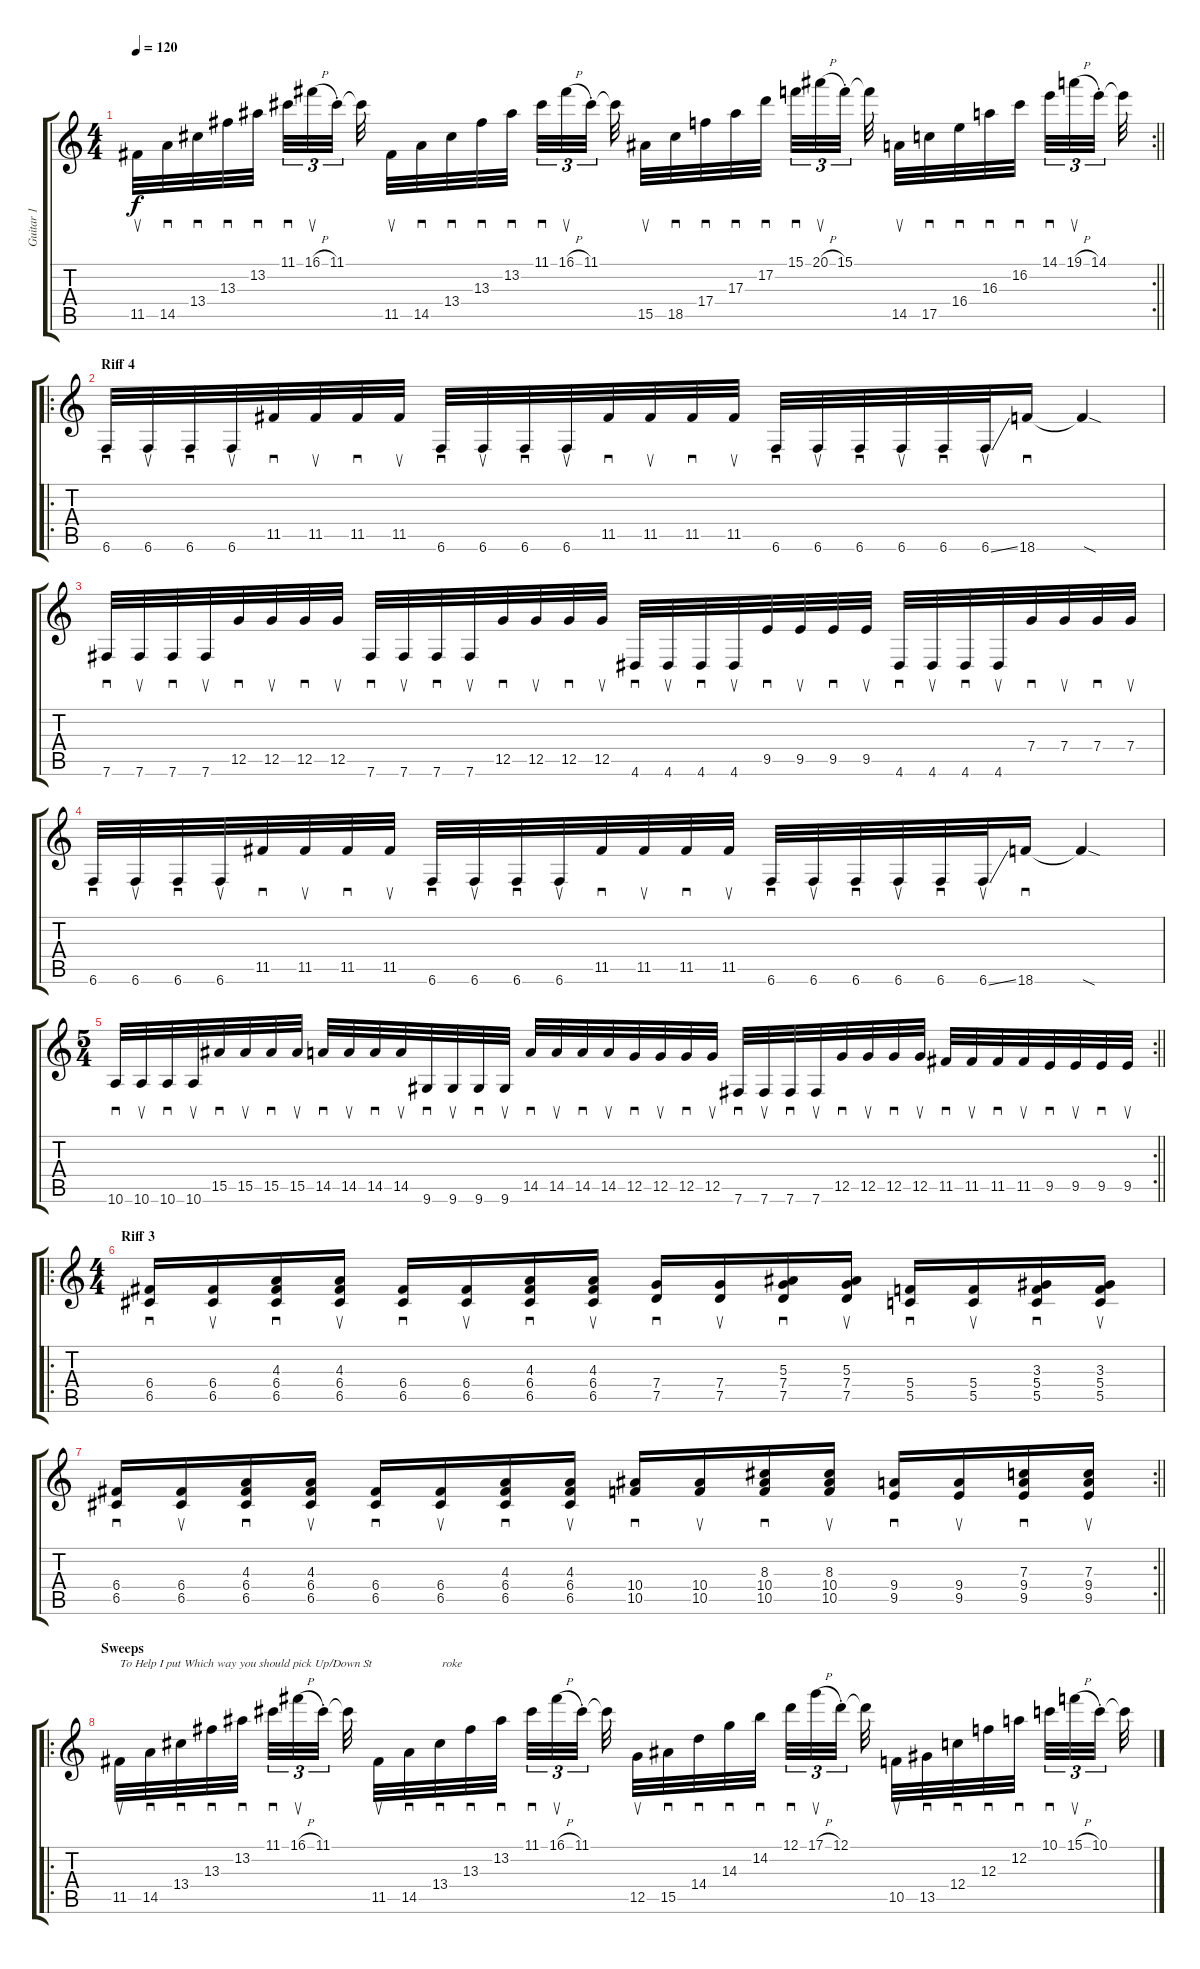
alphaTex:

\track ("Guitar 1" "Guitar 1") {instrument distortionguitar}
\staff {score tabs}
\tuning (D4 A3 F3 C3 G2 B1) {hide}
\rc 2
\ts (4 4)
\tempo 120
\clef g2
\barLineRight lightlight
\ks c
11.5.32{su dy f} 14.5.32{sd} 13.4.32{sd} 13.3.32{sd} 13.2.32{sd beam splitsecondary} 11.1.32{sd tu (3 2)} 16.1{h}.32{su tu (3 2)} 11.1{st}.32{tu (3 2) beam splitsecondary} 11.1{t}.32 11.5.32{su} 14.5.32{sd} 13.4.32{sd} 13.3.32{sd} 13.2.32{sd beam splitsecondary} 11.1.32{sd tu (3 2)} 16.1{h}.32{su tu (3 2)} 11.1{st}.32{tu (3 2) beam splitsecondary} 11.1{t}.32 15.5.32{su} 18.5.32{sd} 17.4.32{sd} 17.3.32{sd} 17.2.32{sd beam splitsecondary} 15.1.32{sd tu (3 2)} 20.1{h}.32{su tu (3 2)} 15.1{st}.32{tu (3 2) beam splitsecondary} 15.1{t}.32 14.5.32{su} 17.5.32{sd} 16.4.32{sd} 16.3.32{sd} 16.2.32{sd beam splitsecondary} 14.1.32{sd tu (3 2)} 19.1{h}.32{su tu (3 2)} 14.1{st}.32{tu (3 2) beam splitsecondary} 14.1{t}.32 |
\ro
\section ("" "Riff 4")
6.6.32{sd} 6.6.32{su} 6.6.32{sd} 6.6.32{su} 11.5.32{sd} 11.5.32{su} 11.5.32{sd} 11.5.32{su} 6.6.32{sd} 6.6.32{su} 6.6.32{sd} 6.6.32{su} 11.5.32{sd} 11.5.32{su} 11.5.32{sd} 11.5.32{su} 6.6.32{sd} 6.6.32{su} 6.6.32{sd} 6.6.32{su} 6.6.32{sd} 6.6{ss}.32{su} 18.6.16{sd} 18.6{sod t}.4 |
7.6.32{sd} 7.6.32{su} 7.6.32{sd} 7.6.32{su} 12.5.32{sd} 12.5.32{su} 12.5.32{sd} 12.5.32{su} 7.6.32{sd} 7.6.32{su} 7.6.32{sd} 7.6.32{su} 12.5.32{sd} 12.5.32{su} 12.5.32{sd} 12.5.32{su} 4.6.32{sd} 4.6.32{su} 4.6.32{sd} 4.6.32{su} 9.5.32{sd} 9.5.32{su} 9.5.32{sd} 9.5.32{su} 4.6.32{sd} 4.6.32{su} 4.6.32{sd} 4.6.32{su} 7.4.32{sd} 7.4.32{su} 7.4.32{sd} 7.4.32{su} |
6.6.32{sd} 6.6.32{su} 6.6.32{sd} 6.6.32{su} 11.5.32{sd} 11.5.32{su} 11.5.32{sd} 11.5.32{su} 6.6.32{sd} 6.6.32{su} 6.6.32{sd} 6.6.32{su} 11.5.32{sd} 11.5.32{su} 11.5.32{sd} 11.5.32{su} 6.6.32{sd} 6.6.32{su} 6.6.32{sd} 6.6.32{su} 6.6.32{sd} 6.6{ss}.32{su} 18.6.16{sd} 18.6{sod t}.4 |
\rc 2
\ts (5 4)
\barLineRight lightlight
10.6.32{sd} 10.6.32{su} 10.6.32{sd} 10.6.32{su} 15.5.32{sd} 15.5.32{su} 15.5.32{sd} 15.5.32{su} 14.5.32{sd} 14.5.32{su} 14.5.32{sd} 14.5.32{su} 9.6.32{sd} 9.6.32{su} 9.6.32{sd} 9.6.32{su} 14.5.32{sd} 14.5.32{su} 14.5.32{sd} 14.5.32{su} 12.5.32{sd} 12.5.32{su} 12.5.32{sd} 12.5.32{su} 7.6.32{sd} 7.6.32{su} 7.6.32{sd} 7.6.32{su} 12.5.32{sd} 12.5.32{su} 12.5.32{sd} 12.5.32{su} 11.5.32{sd} 11.5.32{su} 11.5.32{sd} 11.5.32{su} 9.5.32{sd} 9.5.32{su} 9.5.32{sd} 9.5.32{su} |
\ro
\ts (4 4)
\section ("" "Riff 3")
(6.4 6.5).16{sd} (6.4 6.5).16{su} (4.3 6.4 6.5).16{sd} (4.3 6.4 6.5).16{su} (6.4 6.5).16{sd} (6.4 6.5).16{su} (4.3 6.4 6.5).16{sd} (4.3 6.4 6.5).16{su} (7.4 7.5).16{sd} (7.4 7.5).16{su} (5.3 7.4 7.5).16{sd} (5.3 7.4 7.5).16{su} (5.4 5.5).16{sd} (5.4 5.5).16{su} (3.3 5.4 5.5).16{sd} (3.3 5.4 5.5).16{su} |
\rc 2
\barLineRight lightlight
(6.4 6.5).16{sd} (6.4 6.5).16{su} (4.3 6.4 6.5).16{sd} (4.3 6.4 6.5).16{su} (6.4 6.5).16{sd} (6.4 6.5).16{su} (4.3 6.4 6.5).16{sd} (4.3 6.4 6.5).16{su} (10.4 10.5).16{sd} (10.4 10.5).16{su} (8.3 10.4 10.5).16{sd} (8.3 10.4 10.5).16{su} (9.4 9.5).16{sd} (9.4 9.5).16{su} (7.3 9.4 9.5).16{sd} (7.3 9.4 9.5).16{su} |
\ro
\section ("" "Sweeps")
11.5.32{su txt "To Help I put Which way you should pick Up/Down St"} 14.5.32{sd} 13.4.32{sd} 13.3.32{sd} 13.2.32{sd beam splitsecondary} 11.1.32{sd tu (3 2)} 16.1{h}.32{su tu (3 2)} 11.1{st}.32{tu (3 2) beam splitsecondary} 11.1{t}.32 11.5.32{su} 14.5.32{sd txt "           roke"} 13.4.32{sd} 13.3.32{sd} 13.2.32{sd beam splitsecondary} 11.1.32{sd tu (3 2)} 16.1{h}.32{su tu (3 2)} 11.1{st}.32{tu (3 2) beam splitsecondary} 11.1{t}.32 12.5.32{su} 15.5.32{sd} 14.4.32{sd} 14.3.32{sd} 14.2.32{sd beam splitsecondary} 12.1.32{sd tu (3 2)} 17.1{h}.32{su tu (3 2)} 12.1{st}.32{tu (3 2) beam splitsecondary} 12.1{t}.32 10.5.32{su} 13.5.32{sd} 12.4.32{sd} 12.3.32{sd} 12.2.32{sd beam splitsecondary} 10.1.32{sd tu (3 2)} 15.1{h}.32{su tu (3 2)} 10.1{st}.32{tu (3 2) beam splitsecondary} 10.1{t}.32
